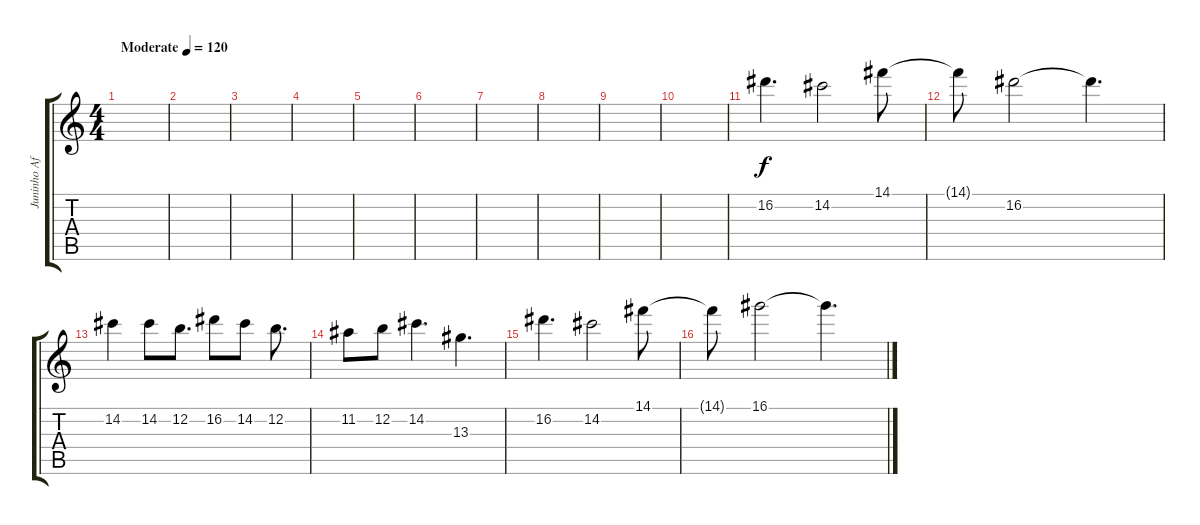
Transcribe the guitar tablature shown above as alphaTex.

\track ("Juninho Afran" "Juninho Af") {instrument overdrivenguitar}
\staff {score tabs}
\tuning (E4 B3 G3 D3 A2 E2) {hide}
\ts (4 4)
\tempo (120 "Moderate")
\clef g2
\ks c
|
|
|
|
|
|
|
|
|
|
16.2.4{d} 14.2.2 14.1.8 |
14.1{t}.8 16.2.2 16.2{t}.4{d} |
14.2.4 14.2.8 12.2.8{d} 16.2.8 14.2.8 12.2.8{d} |
11.2.8 12.2.8 14.2.4{d} 13.3.4{d} |
16.2.4{d} 14.2.2 14.1.8 |
14.1{t}.8 16.1.2 16.1{t}.4{d}
